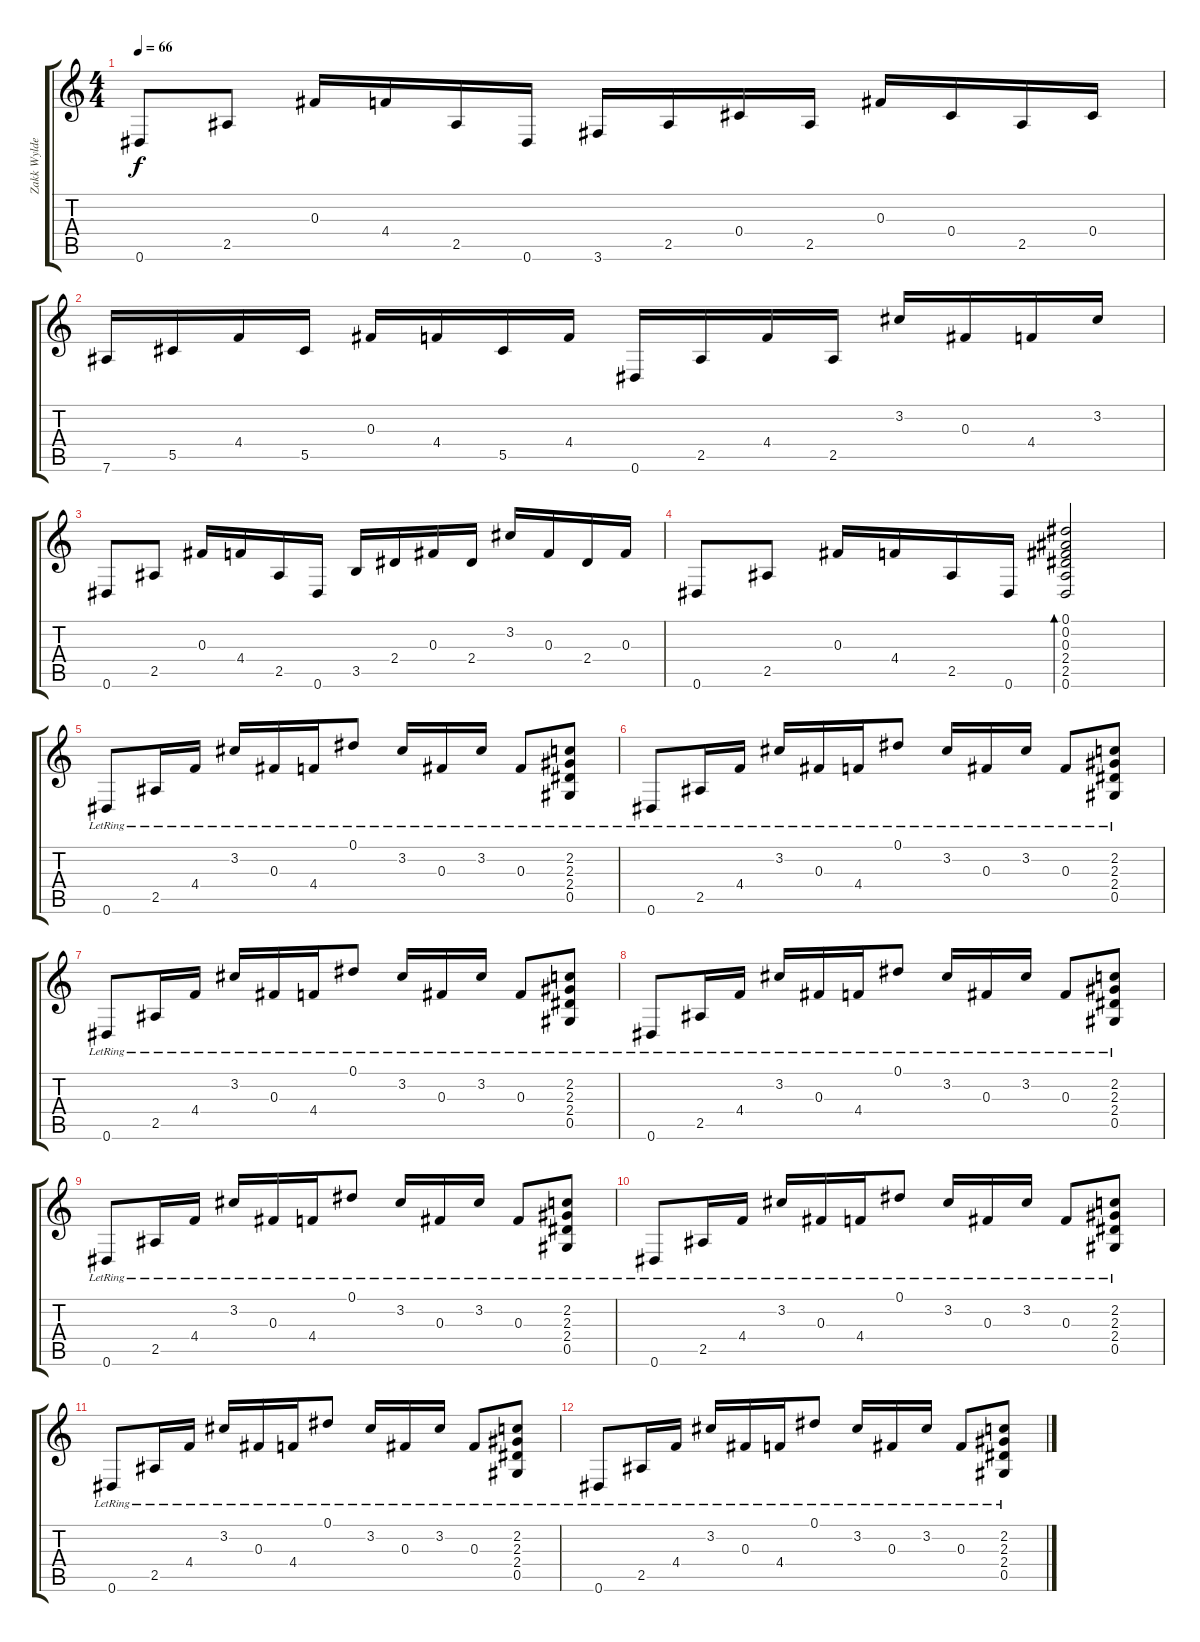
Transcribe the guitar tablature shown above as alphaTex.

\track ("Zakk Wylde" "Zakk Wylde") {instrument acousticguitarsteel}
\staff {score tabs}
\tuning (Eb4 Bb3 Gb3 Db3 Ab2 Eb2) {hide}
\ts (4 4)
\tempo 66
\clef g2
\ks c
0.6.8{dy f} 2.5.8 0.3.16 4.4.16 2.5.16 0.6.16 3.6.16 2.5.16 0.4.16 2.5.16 0.3.16 0.4.16 2.5.16 0.4.16 |
7.6.16 5.5.16 4.4.16 5.5.16 0.3.16 4.4.16 5.5.16 4.4.16 0.6.16 2.5.16 4.4.16 2.5.16 3.2.16 0.3.16 4.4.16 3.2.16 |
0.6.8 2.5.8 0.3.16 4.4.16 2.5.16 0.6.16 3.5.16 2.4.16 0.3.16 2.4.16 3.2.16 0.3.16 2.4.16 0.3.16 |
0.6.8 2.5.8 0.3.16 4.4.16 2.5.16 0.6.16 (0.1 0.2 0.3 2.4 2.5 0.6).2{bd 60} |
0.6{lr}.8 2.5{lr}.16 4.4{lr}.16 3.2{lr}.16 0.3{lr}.16 4.4{lr}.16 0.1{lr}.8 3.2{lr}.16 0.3{lr}.16 3.2{lr}.16 0.3{lr}.8 (2.2 2.3 2.4{lr} 0.5).8 |
0.6{lr}.8 2.5{lr}.16 4.4{lr}.16 3.2{lr}.16 0.3{lr}.16 4.4{lr}.16 0.1{lr}.8 3.2{lr}.16 0.3{lr}.16 3.2{lr}.16 0.3{lr}.8 (2.2 2.3 2.4{lr} 0.5).8 |
0.6{lr}.8 2.5{lr}.16 4.4{lr}.16 3.2{lr}.16 0.3{lr}.16 4.4{lr}.16 0.1{lr}.8 3.2{lr}.16 0.3{lr}.16 3.2{lr}.16 0.3{lr}.8 (2.2 2.3 2.4{lr} 0.5).8 |
0.6{lr}.8 2.5{lr}.16 4.4{lr}.16 3.2{lr}.16 0.3{lr}.16 4.4{lr}.16 0.1{lr}.8 3.2{lr}.16 0.3{lr}.16 3.2{lr}.16 0.3{lr}.8 (2.2 2.3 2.4{lr} 0.5).8 |
0.6{lr}.8 2.5{lr}.16 4.4{lr}.16 3.2{lr}.16 0.3{lr}.16 4.4{lr}.16 0.1{lr}.8 3.2{lr}.16 0.3{lr}.16 3.2{lr}.16 0.3{lr}.8 (2.2 2.3 2.4{lr} 0.5).8 |
0.6{lr}.8 2.5{lr}.16 4.4{lr}.16 3.2{lr}.16 0.3{lr}.16 4.4{lr}.16 0.1{lr}.8 3.2{lr}.16 0.3{lr}.16 3.2{lr}.16 0.3{lr}.8 (2.2 2.3 2.4{lr} 0.5).8 |
0.6{lr}.8 2.5{lr}.16 4.4{lr}.16 3.2{lr}.16 0.3{lr}.16 4.4{lr}.16 0.1{lr}.8 3.2{lr}.16 0.3{lr}.16 3.2{lr}.16 0.3{lr}.8 (2.2 2.3 2.4{lr} 0.5).8 |
0.6{lr}.8 2.5{lr}.16 4.4{lr}.16 3.2{lr}.16 0.3{lr}.16 4.4{lr}.16 0.1{lr}.8 3.2{lr}.16 0.3{lr}.16 3.2{lr}.16 0.3{lr}.8 (2.2 2.3 2.4{lr} 0.5).8
